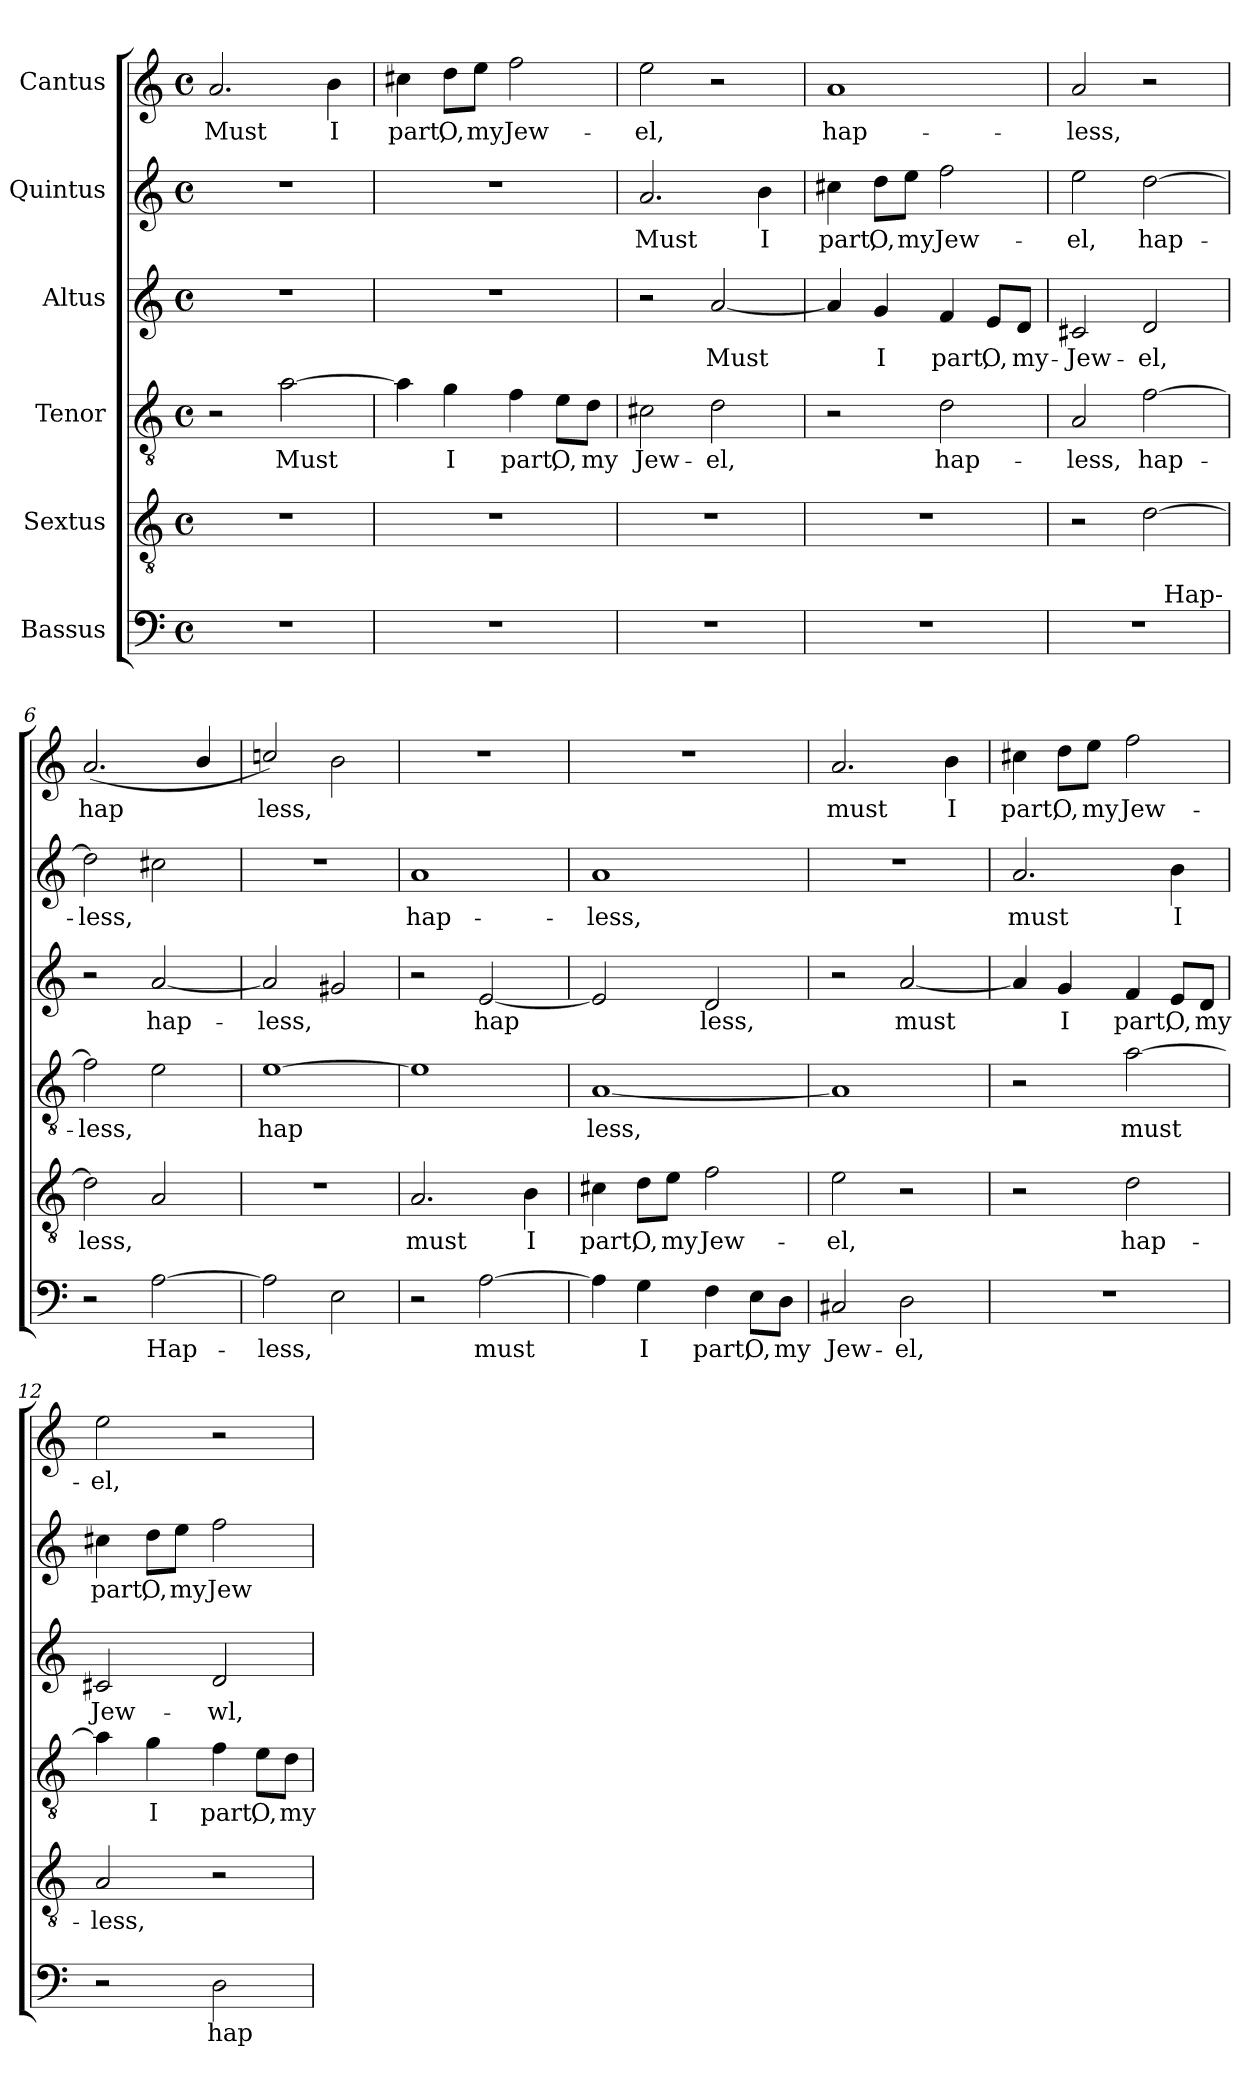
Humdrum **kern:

**kern	**text	**kern	**text	**kern	**text	**kern	**text	**kern	**text	**kern	**text
*part6	*part6	*part5	*part5	*part4	*part4	*part3	*part3	*part2	*part2	*part1	*part1
*staff6	*staff6	*staff5	*staff5	*staff4	*staff4	*staff3	*staff3	*staff2	*staff2	*staff1	*staff1
*I"Bassus	*	*I"Sextus	*	*I"Tenor	*	*I"Altus	*	*I"Quintus	*	*I"Cantus	*
!!LO:PB:g=z
*stria5	*	*stria5	*	*stria5	*	*stria5	*	*stria5	*	*stria5	*
*clefF4	*	*clefGv2	*	*clefGv2	*	*clefG2	*	*clefG2	*	*clefG2	*
*k[]	*	*k[]	*	*k[]	*	*k[]	*	*k[]	*	*k[]	*
*C:	*	*C:	*	*C:	*	*C:	*	*C:	*	*C:	*
*M4/4	*	*M4/4	*	*M4/4	*	*M4/4	*	*M4/4	*	*M4/4	*
*met(c)	*	*met(c)	*	*met(c)	*	*met(c)	*	*met(c)	*	*met(c)	*
=1	=1	=1	=1	=1	=1	=1	=1	=1	=1	=1	=1
!	!	!	!	!	!	!	!	!	!	!	!LO:LY:b:cj
1r	.	1r	.	2r	.	1r	.	1r	.	2.a/	Must
!	!	!	!	!	!LO:LY:b	!	!	!	!	!	!
.	.	.	.	[>2a\	Must	.	.	.	.	.	.
!	!	!	!	!	!	!	!	!	!	!	!LO:LY:b:cj
.	.	.	.	.	.	.	.	.	.	4b\	I
=2	=2	=2	=2	=2	=2	=2	=2	=2	=2	=2	=2
!	!	!	!	!	!LO:LY:b	!	!	!	!	!	!LO:LY:b:cj
1r	.	1r	.	4a\]	.	1r	.	1r	.	4cc#X\	part,
!	!	!	!	!	!LO:LY:b	!	!	!	!	!	!LO:LY:b:cj
.	.	.	.	4g\	I	.	.	.	.	8dd\L	O,
!	!	!	!	!	!	!	!	!	!	!	!LO:LY:b:cj
.	.	.	.	.	.	.	.	.	.	8ee\J	my
!	!	!	!	!	!LO:LY:b	!	!	!	!	!	!LO:LY:b:cj
.	.	.	.	4f\	part,	.	.	.	.	2ff\	Jew-
!	!	!	!	!	!LO:LY:b	!	!	!	!	!	!
.	.	.	.	8e\L	O,	.	.	.	.	.	.
!	!	!	!	!	!LO:LY:b	!	!	!	!	!	!
.	.	.	.	8d\J	my	.	.	.	.	.	.
=3	=3	=3	=3	=3	=3	=3	=3	=3	=3	=3	=3
!	!	!	!	!	!LO:LY:b	!	!	!	!LO:LY:b:cj	!	!LO:LY:b:cj
1r	.	1r	.	2c#X\	Jew-	2r	.	2.a/	Must	2ee\	-el,
!	!	!	!	!	!LO:LY:b	!	!LO:LY:b	!	!	!	!
.	.	.	.	2d\	-el,	[<2a/	Must	.	.	2r	.
!	!	!	!	!	!	!	!	!	!LO:LY:b:cj	!	!
.	.	.	.	.	.	.	.	4b\	I	.	.
=4	=4	=4	=4	=4	=4	=4	=4	=4	=4	=4	=4
!	!	!	!	!	!	!	!LO:LY:b	!	!LO:LY:b:cj	!	!LO:LY:b:cj
1r	.	1r	.	2r	.	4a/]	.	4cc#X\	part,	1a	hap-
!	!	!	!	!	!	!	!LO:LY:b	!	!LO:LY:b:cj	!	!
.	.	.	.	.	.	4g/	I	8dd\L	O,	.	.
!	!	!	!	!	!	!	!	!	!LO:LY:b:cj	!	!
.	.	.	.	.	.	.	.	8ee\J	my	.	.
!	!	!	!	!	!LO:LY:b	!	!LO:LY:b	!	!LO:LY:b:cj	!	!
.	.	.	.	2d\	hap-	4f/	part,	2ff\	Jew-	.	.
!	!	!	!	!	!	!	!LO:LY:b	!	!	!	!
.	.	.	.	.	.	8e/L	O,	.	.	.	.
!	!	!	!	!	!	!	!LO:LY:b	!	!	!	!
.	.	.	.	.	.	8d/J	my-	.	.	.	.
=5	=5	=5	=5	=5	=5	=5	=5	=5	=5	=5	=5
!	!	!	!	!	!LO:LY:b	!	!LO:LY:b	!	!LO:LY:b:cj	!	!LO:LY:b:cj
*^	*	*	*	*	*	*	*	*	*	*	*
1r	2ryy	.	2r	.	2A/	-less,	2c#X/	-Jew-	2ee\	-el,	2a/	-less,
!	!	!	!	!LO:LY:b	!	!LO:LY:b	!	!LO:LY:b	!	!LO:LY:b:cj	!	!
.	16ryy	.	[<2d\	.	[<2f\	hap-	2d/	-el,	[<2dd\	hap-	2r	.
!	!LO:TX:a:t=Hap-	!	!	!	!	!	!	!	!	!	!	!
.	4..ryy	.	.	.	.	.	.	.	.	.	.	.
!!LO:PB:g=z
=6	=6	=6	=6	=6	=6	=6	=6	=6	=6	=6	=6	=6
!	!	!	!	!LO:LY:b	!	!LO:LY:b	!	!	!	!LO:LY:b:cj	!	!LO:LY:b:cj
*v	*v	*	*	*	*	*	*	*	*	*	*	*
2r	.	2d\]	less,	2f\]	-less,	2r	.	2dd\]	-less,	(<2.a/	hap-
!	!LO:LY:b	!	!LO:LY:b	!	!LO:LY:b	!	!LO:LY:b	!	!LO:LY:b:cj	!	!
[>2A\	Hap-	2A/	.	2e\	.	[<2a/	hap-	2cc#X\	.	.	.
!	!	!	!	!	!	!	!	!	!	!	!LO:LY:b:cj
.	.	.	.	.	.	.	.	.	.	4b/	--
=7	=7	=7	=7	=7	=7	=7	=7	=7	=7	=7	=7
!	!LO:LY:b	!	!	!	!LO:LY:b	!	!LO:LY:b	!	!	!	!LO:LY:b:cj
2A\]	-less,	1r	.	[>1e	hap-	2a/]	-less,	1r	.	2ccn/)	-less,
!	!LO:LY:b	!	!	!	!	!	!LO:LY:b	!	!	!	!LO:LY:b:cj
2E\	.	.	.	.	.	2g#X/	.	.	.	2b\	.
=8	=8	=8	=8	=8	=8	=8	=8	=8	=8	=8	=8
!	!	!	!LO:LY:b	!	!LO:LY:b	!	!	!	!LO:LY:b:cj	!	!
2r	.	2.A/	must	1e]	--	2r	.	1a	hap-	1r	.
!	!LO:LY:b	!	!	!	!	!	!LO:LY:b	!	!	!	!
[>2A\	must	.	.	.	.	[<2e/	hap-	.	.	.	.
!	!	!	!LO:LY:b	!	!	!	!	!	!	!	!
.	.	4B\	I	.	.	.	.	.	.	.	.
=9	=9	=9	=9	=9	=9	=9	=9	=9	=9	=9	=9
!	!LO:LY:b	!	!LO:LY:b	!	!LO:LY:b	!	!LO:LY:b	!	!LO:LY:b:cj	!	!
4A\]	.	4c#X\	part,	[<1A	-less,	2e/]	--	1a	-less,	1r	.
!	!LO:LY:b	!	!LO:LY:b	!	!	!	!	!	!	!	!
4G\	I	8d\L	O,	.	.	.	.	.	.	.	.
!	!	!	!LO:LY:b	!	!	!	!	!	!	!	!
.	.	8e\J	my	.	.	.	.	.	.	.	.
!	!LO:LY:b	!	!LO:LY:b	!	!	!	!LO:LY:b	!	!	!	!
4F\	part,	2f\	Jew-	.	.	2d/	-less,	.	.	.	.
!	!LO:LY:b	!	!	!	!	!	!	!	!	!	!
8E\L	O,	.	.	.	.	.	.	.	.	.	.
!	!LO:LY:b	!	!	!	!	!	!	!	!	!	!
8D\J	my	.	.	.	.	.	.	.	.	.	.
=10	=10	=10	=10	=10	=10	=10	=10	=10	=10	=10	=10
!	!LO:LY:b	!	!LO:LY:b	!	!LO:LY:b	!	!	!	!	!	!LO:LY:b:cj
2C#X/	Jew-	2e\	-el,	1A]	.	2r	.	1r	.	2.a/	must
!	!LO:LY:b	!	!	!	!	!	!LO:LY:b	!	!	!	!
2D\	-el,	2r	.	.	.	[<2a/	must	.	.	.	.
!	!	!	!	!	!	!	!	!	!	!	!LO:LY:b:cj
.	.	.	.	.	.	.	.	.	.	4b\	I
=11	=11	=11	=11	=11	=11	=11	=11	=11	=11	=11	=11
!	!	!	!	!	!	!	!LO:LY:b	!	!LO:LY:b:cj	!	!LO:LY:b:cj
1r	.	2r	.	2r	.	4a/]	.	2.a/	must	4cc#X\	part,
!	!	!	!	!	!	!	!LO:LY:b	!	!	!	!LO:LY:b:cj
.	.	.	.	.	.	4g/	I	.	.	8dd\L	O,
!	!	!	!	!	!	!	!	!	!	!	!LO:LY:b:cj
.	.	.	.	.	.	.	.	.	.	8ee\J	my
!	!	!	!LO:LY:b	!	!LO:LY:b	!	!LO:LY:b	!	!	!	!LO:LY:b:cj
.	.	2d\	hap-	[>2a\	must	4f/	part,	.	.	2ff\	Jew-
!	!	!	!	!	!	!	!LO:LY:b	!	!LO:LY:b:cj	!	!
.	.	.	.	.	.	8e/L	O,	4b\	I	.	.
!	!	!	!	!	!	!	!LO:LY:b	!	!	!	!
.	.	.	.	.	.	8d/J	my	.	.	.	.
!!LO:PB:g=z
=12	=12	=12	=12	=12	=12	=12	=12	=12	=12	=12	=12
!	!	!	!LO:LY:b	!	!LO:LY:b	!	!LO:LY:b	!	!LO:LY:b:cj	!	!LO:LY:b:cj
2r	.	2A/	-less,	4a\]	.	2c#X/	Jew-	4cc#X\	part,	2ee\	-el,
!	!	!	!	!	!LO:LY:b	!	!	!	!LO:LY:b:cj	!	!
.	.	.	.	4g\	I	.	.	8dd\L	O,	.	.
!	!	!	!	!	!	!	!	!	!LO:LY:b:cj	!	!
.	.	.	.	.	.	.	.	8ee\J	my	.	.
!	!LO:LY:b	!	!	!	!LO:LY:b	!	!LO:LY:b	!	!LO:LY:b:cj	!	!
2D\	hap-	2r	.	4f\	part,	2d/	-wl,	2ff\	Jew-	2r	.
!	!	!	!	!	!LO:LY:b	!	!	!	!	!	!
.	.	.	.	8e\L	O,	.	.	.	.	.	.
!	!	!	!	!	!LO:LY:b	!	!	!	!	!	!
.	.	.	.	8d\J	my	.	.	.	.	.	.
=	=	=	=	=	=	=	=	=	=	=	=
*-	*-	*-	*-	*-	*-	*-	*-	*-	*-	*-	*-
